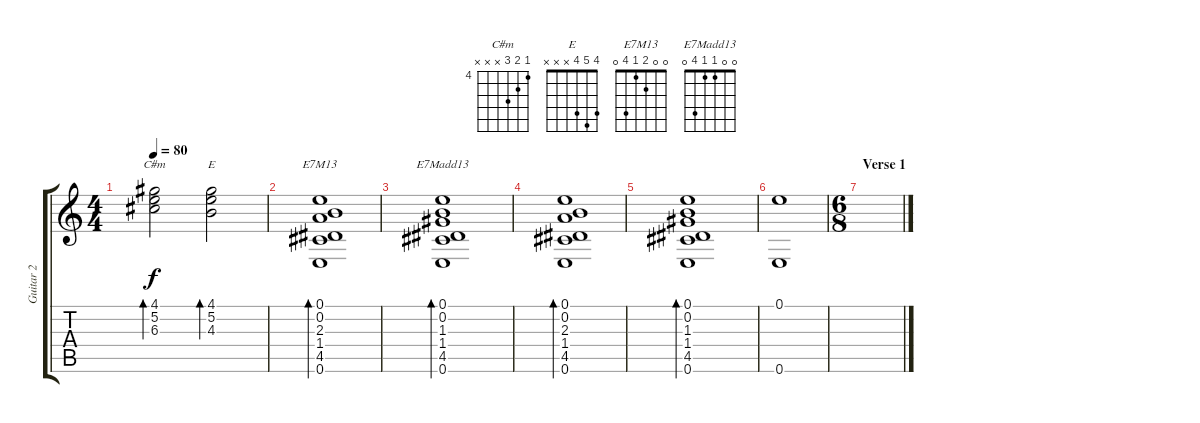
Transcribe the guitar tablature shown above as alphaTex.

\track ("Guitar 2" "Guitar 2") {instrument electricguitarclean}
\staff {score tabs}
\tuning (E4 B3 G3 D3 A2 E2) {hide}
\chord ("C#m" 4 5 6 x x x) {firstfret 4}
\chord ("E" 4 5 4 x x x)
\chord ("E7M13" 0 0 2 1 4 0)
\chord ("E7Madd13" 0 0 1 1 4 0)
\ts (4 4)
\tempo 80
\clef g2
\ks c
(4.1 5.2 6.3).2{bd 240 ch "C#m" dy f} (4.1 5.2 4.3).2{bd 240 ch "E"} |
(0.1 0.2 2.3 1.4 4.5 0.6).1{bd 240 ch "E7M13"} |
(0.1 0.2 1.3 1.4 4.5 0.6).1{bd 240 ch "E7Madd13"} |
(0.1 0.2 2.3 1.4 4.5 0.6).1{bd 240} |
(0.1 0.2 1.3 1.4 4.5 0.6).1{bd 240} |
(0.1 0.6).1 |
\ts (6 8)
\section ("" "Verse 1")
